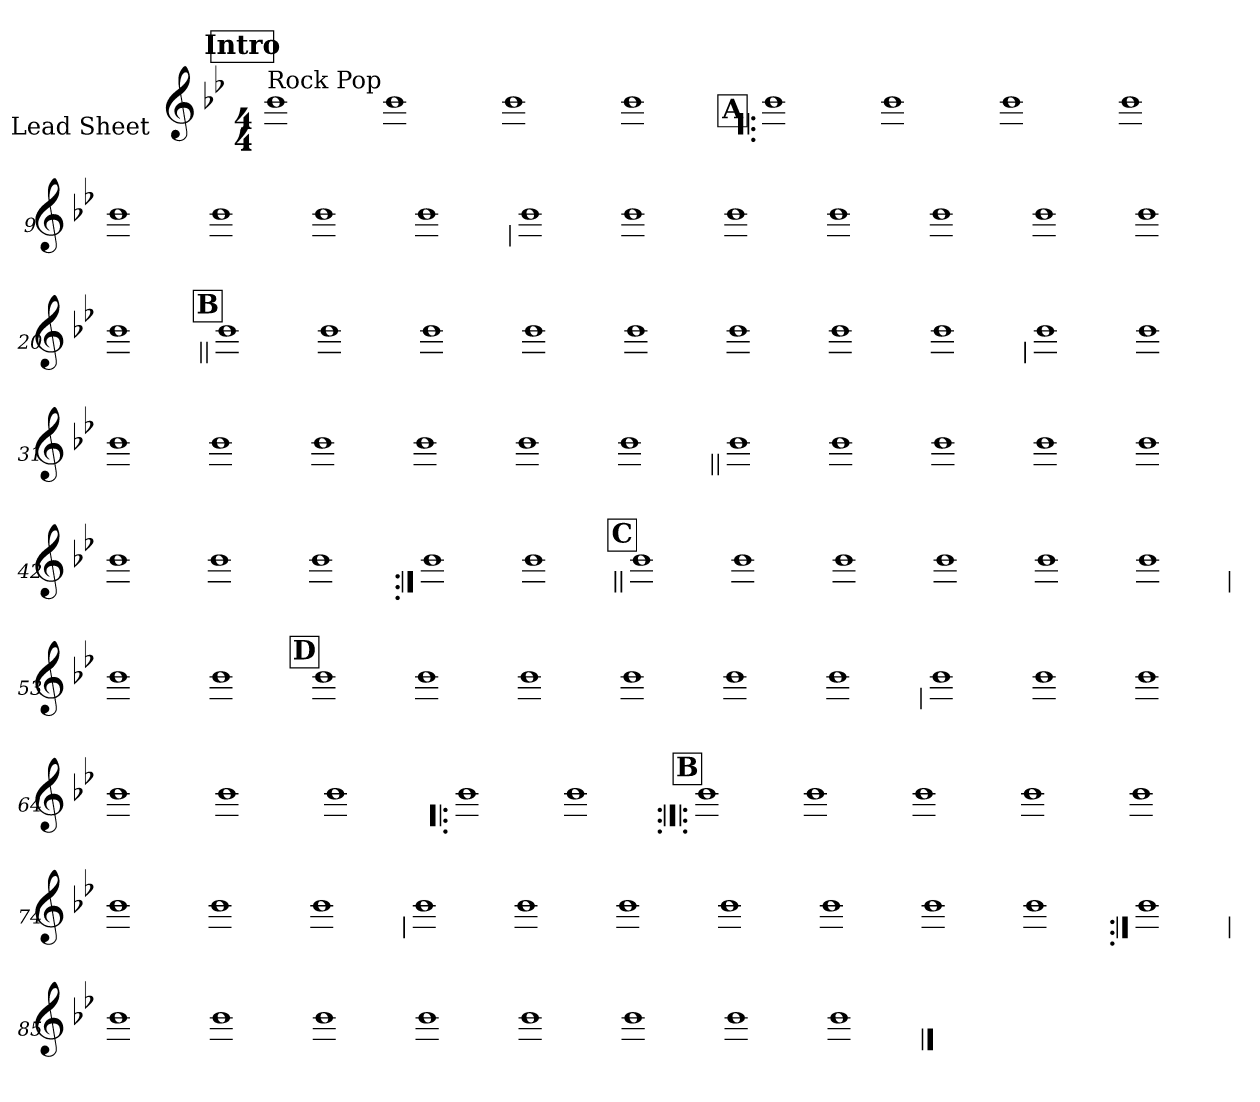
**kern
*part1
*staff1
*I"Lead Sheet
*stria0
*clefG2
*k[b-e-]
*B-:
*M4/4
*MM130
!!LO:REH:place=s1:a:t=Intro
=1||
!LO:TX:a:t=Rock Pop
1b-
=2-
1b-
=3-
1b-
=4-
1b-
!!LO:LB:g=z
!!LO:REH:place=s1:a:t=A
=5!|:
1b-
=6-
1b-
=7-
1b-
=8-
1b-
=9-
1b-
=10-
1b-
=11-
1b-
=12-
1b-
!!LO:LB:g=z
=13
1b-
=14-
1b-
=15-
1b-
=16-
1b-
=17-
1b-
=18-
1b-
=19-
1b-
=20-
1b-
!!LO:LB:g=z
!!LO:REH:place=s1:a:t=B
=21||
1b-
=22-
1b-
=23-
1b-
=24-
1b-
=25-
1b-
=26-
1b-
=27-
1b-
=28-
1b-
!!LO:LB:g=z
=29
1b-
=30-
1b-
=31-
1b-
=32-
1b-
=33-
1b-
=34-
1b-
=35-
1b-
=36-
1b-
!!LO:LB:g=z
=37||
1b-
=38-
1b-
=39-
1b-
=40-
1b-
=41-
1b-
=42-
1b-
=43-
1b-
=44-
1b-
!!LO:LB:g=z
=45:|!
1b-
=46-
1b-
!!LO:REH:place=s1:a:t=C
=47||
1b-
=48-
1b-
=49-
1b-
=50-
1b-
=51-
1b-
=52-
1b-
!!LO:LB:g=z
=53
1b-
=54-
1b-
!!LO:REH:place=s1:a:t=D
=55-
1b-
=56-
1b-
=57-
1b-
=58-
1b-
=59-
1b-
=60-
1b-
!!LO:LB:g=z
=61
1b-
=62-
1b-
=63-
1b-
=64-
1b-
=65-
1b-
=66-
1b-
=67!|:
1b-
=68-
1b-
!!LO:LB:g=z
!!LO:REH:place=s1:a:t=B
=69:|!|:
1b-
=70-
1b-
=71-
1b-
=72-
1b-
=73-
1b-
=74-
1b-
=75-
1b-
=76-
1b-
!!LO:LB:g=z
=77
1b-
=78-
1b-
=79-
1b-
=80-
1b-
=81-
1b-
=82-
1b-
=83-
1b-
=84:|!
1b-
!!LO:LB:g=z
=85
1b-
=86-
1b-
=87-
1b-
=88-
1b-
=89-
1b-
=90-
1b-
=91-
1b-
=92-
1b-
==
*-
